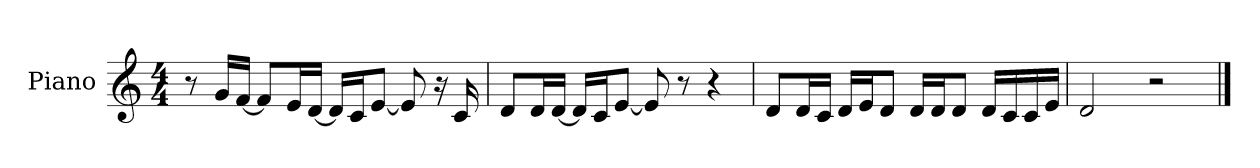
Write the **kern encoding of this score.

**kern
*part1
*staff1
*I"Piano
*I'Pno.
*clefG2
*k[]
*M4/4
=1
8r
16g/LL
[16f/JJ
8f/L]
16e/L
[16d/JJ
16d/LL]
16c/J
[8e/J
8e/]
16r
16c/
=2
8d/L
16d/L
[16d/JJ
16d/LL]
16c/J
[8e/J
8e/]
8r
4r
=3
8d/L
16d/L
16c/JJ
16d/LL
16e/J
8d/J
16d/LL
16d/J
8d/J
16d/LL
16c/
16c/
16e/JJ
=4
2d/
2r
==
*-
